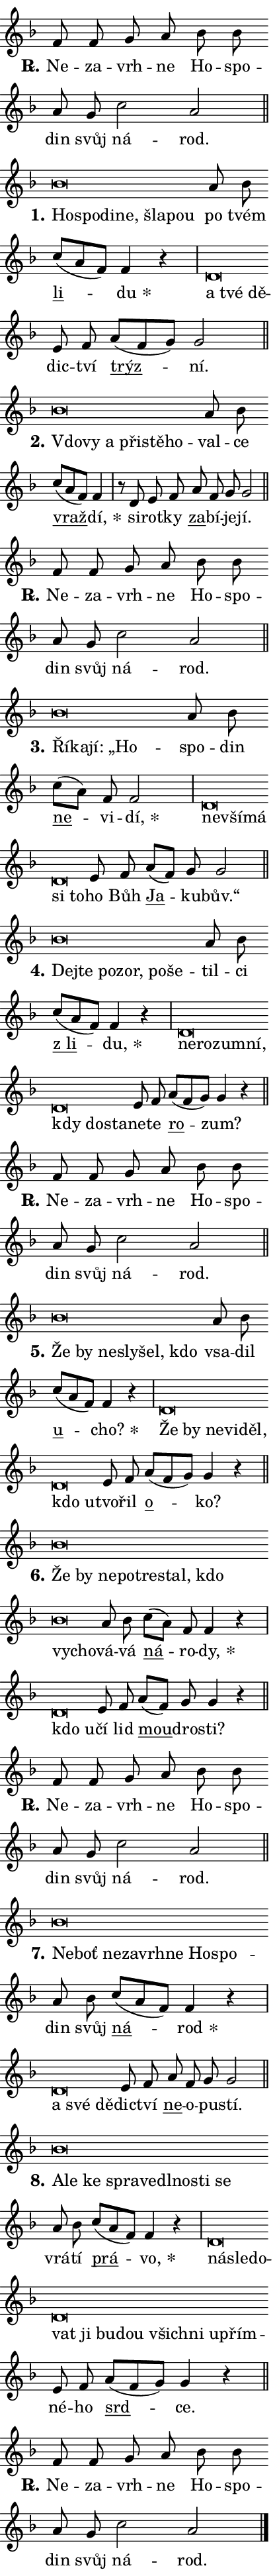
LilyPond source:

\version "2.24.0"
\header { tagline = "" }
\paper {
  indent = 0\cm
  top-margin = 0\cm
  right-margin = 0.13\cm % to fit lyric hyphens
  bottom-margin = 0\cm
  left-margin = 0\cm
  paper-width = 7\cm
  page-breaking = #ly:one-page-breaking
  system-system-spacing.basic-distance = #11
  score-system-spacing.basic-distance = #11
  ragged-last = ##f
}


%% Author: Thomas Morley
%% https://lists.gnu.org/archive/html/lilypond-user/2020-05/msg00002.html
#(define (line-position grob)
"Returns position of @var[grob} in current system:
   @code{'start}, if at first time-step
   @code{'end}, if at last time-step
   @code{'middle} otherwise
"
  (let* ((col (ly:item-get-column grob))
         (ln (ly:grob-object col 'left-neighbor))
         (rn (ly:grob-object col 'right-neighbor))
         (col-to-check-left (if (ly:grob? ln) ln col))
         (col-to-check-right (if (ly:grob? rn) rn col))
         (break-dir-left
           (and
             (ly:grob-property col-to-check-left 'non-musical #f)
             (ly:item-break-dir col-to-check-left)))
         (break-dir-right
           (and
             (ly:grob-property col-to-check-right 'non-musical #f)
             (ly:item-break-dir col-to-check-right))))
        (cond ((eqv? 1 break-dir-left) 'start)
              ((eqv? -1 break-dir-right) 'end)
              (else 'middle))))

#(define (tranparent-at-line-position vctor)
  (lambda (grob)
  "Relying on @code{line-position} select the relevant enry from @var{vctor}.
Used to determine transparency,"
    (case (line-position grob)
      ((end) (not (vector-ref vctor 0)))
      ((middle) (not (vector-ref vctor 1)))
      ((start) (not (vector-ref vctor 2))))))

noteHeadBreakVisibility =
#(define-music-function (break-visibility)(vector?)
"Makes @code{NoteHead}s transparent relying on @var{break-visibility}"
#{
  \override NoteHead.transparent =
    #(tranparent-at-line-position break-visibility)
#})

#(define delete-ledgers-for-transparent-note-heads
  (lambda (grob)
    "Reads whether a @code{NoteHead} is transparent.
If so this @code{NoteHead} is removed from @code{'note-heads} from
@var{grob}, which is supposed to be @code{LedgerLineSpanner}.
As a result ledgers are not printed for this @code{NoteHead}"
    (let* ((nhds-array (ly:grob-object grob 'note-heads))
           (nhds-list
             (if (ly:grob-array? nhds-array)
                 (ly:grob-array->list nhds-array)
                 '()))
           ;; Relies on the transparent-property being done before
           ;; Staff.LedgerLineSpanner.after-line-breaking is executed.
           ;; This is fragile ...
           (to-keep
             (remove
               (lambda (nhd)
                 (ly:grob-property nhd 'transparent #f))
               nhds-list)))
      ;; TODO find a better method to iterate over grob-arrays, similiar
      ;; to filter/remove etc for lists
      ;; For now rebuilt from scratch
      (set! (ly:grob-object grob 'note-heads)  '())
      (for-each
        (lambda (nhd)
          (ly:pointer-group-interface::add-grob grob 'note-heads nhd))
        to-keep))))

squashNotes = {
  \override NoteHead.X-extent = #'(-0.2 . 0.2)
  \override NoteHead.Y-extent = #'(-0.75 . 0)
  \override NoteHead.stencil =
    #(lambda (grob)
       (let ((pos (ly:grob-property grob 'staff-position)))
         (begin
           (if (< pos -7) (display "ERROR: Lower brevis then expected\n") (display "OK: Expected brevis position\n"))
           (if (<= pos -6) ly:text-interface::print ly:note-head::print))))
}
unSquashNotes = {
  \revert NoteHead.X-extent
  \revert NoteHead.Y-extent
  \revert NoteHead.stencil
}

hideNotes = \noteHeadBreakVisibility #begin-of-line-visible
unHideNotes = \noteHeadBreakVisibility #all-visible

% work-around for resetting accidentals
% https://lilypond.org/doc/v2.23/Documentation/notation/displaying-rhythms#unmetered-music
cadenzaMeasure = {
  \cadenzaOff
  \partial 1024 s1024
  \cadenzaOn
}

#(define-markup-command (accent layout props text) (markup?)
  "Underline accented syllable"
  (interpret-markup layout props
    #{\markup \override #'(offset . 4.3) \underline { #text }#}))

responsum = \markup \concat {
  "R" \hspace #-1.05 \path #0.1 #'((moveto 0 0.07) (lineto 0.9 0.8)) \hspace #0.05 "."
}

spaceSize = #0.6828661417322834 % exact space size for TeX Gyre Schola

\layout {
  \context {
    \Staff
    \remove "Time_signature_engraver"
    \override LedgerLineSpanner.after-line-breaking = #delete-ledgers-for-transparent-note-heads
  }
  \context {
    \Lyrics {
      \override LyricSpace.minimum-distance = \spaceSize
      \override LyricText.font-name = #"TeX Gyre Schola"
      \override LyricText.font-size = 1
      \override StanzaNumber.font-name = #"TeX Gyre Schola Bold"
      \override StanzaNumber.font-size = 1
    }
  }
  \context {
    \Score 
    \override NoteHead.text =
      #(lambda (grob) 
        (let ((pos (ly:grob-property grob 'staff-position)))
          #{\markup {
            \combine
              \halign #-0.55 \raise #(if (= pos -6) 0 0.5) \override #'(thickness . 2) \draw-line #'(3.2 . 0)
              \musicglyph "noteheads.sM1"
          }#}))
  }
}

% magnetic-lyrics.ily
%
%   written by
%     Jean Abou Samra <jean@abou-samra.fr>
%     Werner Lemberg <wl@gnu.org>
%
%   adapted by
%     Jiri Hon <jiri.hon@gmail.com>
%
% Version 2022-Apr-15

% https://www.mail-archive.com/lilypond-user@gnu.org/msg149350.html

#(define (Left_hyphen_pointer_engraver context)
   "Collect syllable-hyphen-syllable occurrences in lyrics and store
them in properties.  This engraver only looks to the left.  For
example, if the lyrics input is @code{foo -- bar}, it does the
following.

@itemize @bullet
@item
Set the @code{text} property of the @code{LyricHyphen} grob between
@q{foo} and @q{bar} to @code{foo}.

@item
Set the @code{left-hyphen} property of the @code{LyricText} grob with
text @q{foo} to the @code{LyricHyphen} grob between @q{foo} and
@q{bar}.
@end itemize

Use this auxiliary engraver in combination with the
@code{lyric-@/text::@/apply-@/magnetic-@/offset!} hook."
   (let ((hyphen #f)
         (text #f))
     (make-engraver
      (acknowledgers
       ((lyric-syllable-interface engraver grob source-engraver)
        (set! text grob)))
      (end-acknowledgers
       ((lyric-hyphen-interface engraver grob source-engraver)
        ;(when (not (grob::has-interface grob 'lyric-space-interface))
          (set! hyphen grob)));)
      ((stop-translation-timestep engraver)
       (when (and text hyphen)
         (ly:grob-set-object! text 'left-hyphen hyphen))
       (set! text #f)
       (set! hyphen #f)))))

#(define (lyric-text::apply-magnetic-offset! grob)
   "If the space between two syllables is less than the value in
property @code{LyricText@/.details@/.squash-threshold}, move the right
syllable to the left so that it gets concatenated with the left
syllable.

Use this function as a hook for
@code{LyricText@/.after-@/line-@/breaking} if the
@code{Left_@/hyphen_@/pointer_@/engraver} is active."
   (let ((hyphen (ly:grob-object grob 'left-hyphen #f)))
     (when hyphen
       (let ((left-text (ly:spanner-bound hyphen LEFT)))
         (when (grob::has-interface left-text 'lyric-syllable-interface)
           (let* ((common (ly:grob-common-refpoint grob left-text X))
                  (this-x-ext (ly:grob-extent grob common X))
                  (left-x-ext
                   (begin
                     ;; Trigger magnetism for left-text.
                     (ly:grob-property left-text 'after-line-breaking)
                     (ly:grob-extent left-text common X)))
                  ;; `delta` is the gap width between two syllables.
                  (delta (- (interval-start this-x-ext)
                            (interval-end left-x-ext)))
                  (details (ly:grob-property grob 'details))
                  (threshold (assoc-get 'squash-threshold details 0.2)))
             (when (< delta threshold)
               (let* (;; We have to manipulate the input text so that
                      ;; ligatures crossing syllable boundaries are not
                      ;; disabled.  For languages based on the Latin
                      ;; script this is essentially a beautification.
                      ;; However, for non-Western scripts it can be a
                      ;; necessity.
                      (lt (ly:grob-property left-text 'text))
                      (rt (ly:grob-property grob 'text))
                      (is-space (grob::has-interface hyphen 'lyric-space-interface))
                      (space (if is-space " " ""))
                      (extra-delta (if is-space spaceSize 0))
                      ;; Append new syllable.
                      (ltrt-space (if (and (string? lt) (string? rt))
                                (string-append lt space rt)
                                (make-concat-markup (list lt space rt))))
                      ;; Right-align `ltrt` to the right side.
                      (ltrt-space-markup (grob-interpret-markup
                               grob
                               (make-translate-markup
                                (cons (interval-length this-x-ext) 0)
                                (make-right-align-markup ltrt-space)))))
                 (begin
                   ;; Don't print `left-text`.
                   (ly:grob-set-property! left-text 'stencil #f)
                   ;; Set text and stencil (which holds all collected
                   ;; syllables so far) and shift it to the left.
                   (ly:grob-set-property! grob 'text ltrt-space)
                   (ly:grob-set-property! grob 'stencil ltrt-space-markup)
                   (ly:grob-translate-axis! grob (- (- delta extra-delta)) X))))))))))


#(define (lyric-hyphen::displace-bounds-first grob)
   ;; Make very sure this callback isn't triggered too early.
   (let ((left (ly:spanner-bound grob LEFT))
         (right (ly:spanner-bound grob RIGHT)))
     (ly:grob-property left 'after-line-breaking)
     (ly:grob-property right 'after-line-breaking)
     (ly:lyric-hyphen::print grob)))

squashThreshold = #0.4

\layout {
  \context {
    \Lyrics
    \consists #Left_hyphen_pointer_engraver
    \override LyricText.after-line-breaking =
      #lyric-text::apply-magnetic-offset!
    \override LyricHyphen.stencil = #lyric-hyphen::displace-bounds-first
    \override LyricText.details.squash-threshold = \squashThreshold
    \override LyricHyphen.minimum-distance = 0
    \override LyricHyphen.minimum-length = \squashThreshold
  }
}

squashText = \override LyricText.details.squash-threshold = 9999
unSquashText = \override LyricText.details.squash-threshold = \squashThreshold

leftText = \override LyricText.self-alignment-X = #LEFT
unLeftText = \revert LyricText.self-alignment-X

starOffset = #(lambda (grob) 
                (let ((x_offset (ly:self-alignment-interface::aligned-on-x-parent grob)))
                  (if (= x_offset 0) 0 (+ x_offset 1.2))))

star = #(define-music-function (syllable)(string?)
"Append star separator at the end of a syllable"
#{
  \once \override LyricText.X-offset = #starOffset
  \lyricmode { \markup {
    #syllable
    \override #'((font-name . "TeX Gyre Schola Bold")) \hspace #0.2 \lower #0.65 \larger "*"
  } }
#})

starAccent = #(define-music-function (syllable)(string?)
"Append star separator at the end of a syllable and make accent"
#{
  \once \override LyricText.X-offset = #starOffset
  \lyricmode { \markup {
    \accent #syllable
    \override #'((font-name . "TeX Gyre Schola Bold")) \hspace #0.2 \lower #0.65 \larger "*"
  } }
#})

breath = #(define-music-function (syllable)(string?)
"Append breathing indicator at the end of a syllable"
#{
  \lyricmode { \markup { #syllable "+" } }
#})

optionalBreath = #(define-music-function (syllable)(string?)
"Append optional breathing indicator at the end of a syllable"
#{
  \lyricmode { \markup { #syllable "(+)" } }
#})


\score {
    <<
        \new Voice = "melody" { \cadenzaOn \key f \major \relative { f'8 f g a bes bes \bar "" a g \bar "" c2 a \cadenzaMeasure \bar "||" \break } }
        \new Lyrics \lyricsto "melody" { \lyricmode { \set stanza = \responsum
Ne -- za -- vrh -- ne Ho -- spo -- din svůj ná -- rod. } }
    >>
    \layout {}
}

\score {
    <<
        \new Voice = "melody" { \cadenzaOn \key f \major \relative { \squashNotes bes'\breve*1/16 \hideNotes \breve*1/16 \bar "" \breve*1/16 \bar "" \breve*1/16 \bar "" \breve*1/16 \breve*1/16 \bar "" \unHideNotes \unSquashNotes a8 bes \bar "" c[( a f)] f4 r \cadenzaMeasure \bar "|" \squashNotes d\breve*1/16 \hideNotes \breve*1/16 \breve*1/16 \bar "" \unHideNotes \unSquashNotes e8 f \bar "" a[( f g)] g2 \cadenzaMeasure \bar "||" \break } }
        \new Lyrics \lyricsto "melody" { \lyricmode { \set stanza = "1."
\leftText Ho -- \squashText spo -- di -- ne, šla -- pou \unLeftText \unSquashText po tvém \markup \accent li -- \star du \leftText a \squashText tvé dě -- \unLeftText \unSquashText dic -- tví \markup \accent trýz -- ní. } }
    >>
    \layout {}
}

\score {
    <<
        \new Voice = "melody" { \cadenzaOn \key f \major \relative { \squashNotes bes'\breve*1/16 \hideNotes \breve*1/16 \bar "" \breve*1/16 \bar "" \breve*1/16 \bar "" \breve*1/16 \breve*1/16 \bar "" \unHideNotes \unSquashNotes a8 bes \bar "" c[( a f)] f4 \cadenzaMeasure \bar "|" r8 d e8 f \bar "" a f g g2 \cadenzaMeasure \bar "||" \break } }
        \new Lyrics \lyricsto "melody" { \lyricmode { \set stanza = "2."
\leftText Vdo -- \squashText vy a při -- stě -- ho -- \unLeftText \unSquashText val -- ce \markup \accent vraž -- \star dí, si -- rot -- ky \markup \accent za -- bí -- je -- jí. } }
    >>
    \layout {}
}

\score {
    <<
        \new Voice = "melody" { \cadenzaOn \key f \major \relative { f'8 f g a bes bes \bar "" a g \bar "" c2 a \cadenzaMeasure \bar "||" \break } }
        \new Lyrics \lyricsto "melody" { \lyricmode { \set stanza = \responsum
Ne -- za -- vrh -- ne Ho -- spo -- din svůj ná -- rod. } }
    >>
    \layout {}
}

\score {
    <<
        \new Voice = "melody" { \cadenzaOn \key f \major \relative { \squashNotes bes'\breve*1/16 \hideNotes \breve*1/16 \bar "" \breve*1/16 \breve*1/16 \bar "" \unHideNotes \unSquashNotes a8 bes \bar "" c[( a)] f f2 \cadenzaMeasure \bar "|" \squashNotes d\breve*1/16 \hideNotes \breve*1/16 \bar "" \breve*1/16 \bar "" \breve*1/16 \breve*1/16 \bar "" \unHideNotes \unSquashNotes e8 f \bar "" a[( f)] g g2 \cadenzaMeasure \bar "||" \break } }
        \new Lyrics \lyricsto "melody" { \lyricmode { \set stanza = "3."
\leftText Ří -- \squashText ka -- jí: „Ho -- \unLeftText \unSquashText spo -- din \markup \accent ne -- vi -- \star dí, \leftText ne -- \squashText vší -- má si to -- \unLeftText \unSquashText ho Bůh \markup \accent Ja -- ku -- bův.“ } }
    >>
    \layout {}
}

\score {
    <<
        \new Voice = "melody" { \cadenzaOn \key f \major \relative { \squashNotes bes'\breve*1/16 \hideNotes \breve*1/16 \bar "" \breve*1/16 \bar "" \breve*1/16 \bar "" \breve*1/16 \breve*1/16 \bar "" \unHideNotes \unSquashNotes a8 bes \bar "" c[( a f)] f4 r \cadenzaMeasure \bar "|" \squashNotes d\breve*1/16 \hideNotes \breve*1/16 \bar "" \breve*1/16 \bar "" \breve*1/16 \bar "" \breve*1/16 \bar "" \breve*1/16 \breve*1/16 \bar "" \unHideNotes \unSquashNotes e8 f \bar "" a[( f g)] g4 r \cadenzaMeasure \bar "||" \break } }
        \new Lyrics \lyricsto "melody" { \lyricmode { \set stanza = "4."
\leftText Dej -- \squashText te po -- zor, po -- še -- \unLeftText \unSquashText til -- ci \markup \accent "z li" -- \star du, \leftText ne -- \squashText ro -- zum -- ní, kdy do -- sta -- \unLeftText \unSquashText ne -- te \markup \accent ro -- zum? } }
    >>
    \layout {}
}

\score {
    <<
        \new Voice = "melody" { \cadenzaOn \key f \major \relative { f'8 f g a bes bes \bar "" a g \bar "" c2 a \cadenzaMeasure \bar "||" \break } }
        \new Lyrics \lyricsto "melody" { \lyricmode { \set stanza = \responsum
Ne -- za -- vrh -- ne Ho -- spo -- din svůj ná -- rod. } }
    >>
    \layout {}
}

\score {
    <<
        \new Voice = "melody" { \cadenzaOn \key f \major \relative { \squashNotes bes'\breve*1/16 \hideNotes \breve*1/16 \bar "" \breve*1/16 \bar "" \breve*1/16 \bar "" \breve*1/16 \breve*1/16 \bar "" \unHideNotes \unSquashNotes a8 bes \bar "" c[( a f)] f4 r \cadenzaMeasure \bar "|" \squashNotes d\breve*1/16 \hideNotes \breve*1/16 \bar "" \breve*1/16 \bar "" \breve*1/16 \bar "" \breve*1/16 \bar "" \breve*1/16 \breve*1/16 \bar "" \unHideNotes \unSquashNotes e8 f \bar "" a[( f g)] g4 r \cadenzaMeasure \bar "||" \break } }
        \new Lyrics \lyricsto "melody" { \lyricmode { \set stanza = "5."
\leftText Že \squashText by ne -- sly -- šel, kdo \unLeftText \unSquashText vsa -- dil \markup \accent u -- \star cho? \leftText Že \squashText by ne -- vi -- děl, kdo u -- \unLeftText \unSquashText tvo -- řil \markup \accent o -- ko? } }
    >>
    \layout {}
}

\score {
    <<
        \new Voice = "melody" { \cadenzaOn \key f \major \relative { \squashNotes bes'\breve*1/16 \hideNotes \breve*1/16 \bar "" \breve*1/16 \bar "" \breve*1/16 \bar "" \breve*1/16 \bar "" \breve*1/16 \bar "" \breve*1/16 \bar "" \breve*1/16 \breve*1/16 \bar "" \unHideNotes \unSquashNotes a8 bes \bar "" c[( a)] f f4 r \cadenzaMeasure \bar "|" \squashNotes d\breve*1/16 \hideNotes \breve*1/16 \bar "" \unHideNotes \unSquashNotes e8 f \bar "" a[( f)] g g4 r \cadenzaMeasure \bar "||" \break } }
        \new Lyrics \lyricsto "melody" { \lyricmode { \set stanza = "6."
\leftText Že \squashText by ne -- po -- tre -- stal, kdo vy -- cho -- \unLeftText \unSquashText vá -- vá \markup \accent ná -- ro -- \star dy, \leftText kdo \squashText u -- \unLeftText \unSquashText čí lid \markup \accent mou -- dro -- sti? } }
    >>
    \layout {}
}

\score {
    <<
        \new Voice = "melody" { \cadenzaOn \key f \major \relative { f'8 f g a bes bes \bar "" a g \bar "" c2 a \cadenzaMeasure \bar "||" \break } }
        \new Lyrics \lyricsto "melody" { \lyricmode { \set stanza = \responsum
Ne -- za -- vrh -- ne Ho -- spo -- din svůj ná -- rod. } }
    >>
    \layout {}
}

\score {
    <<
        \new Voice = "melody" { \cadenzaOn \key f \major \relative { \squashNotes bes'\breve*1/16 \hideNotes \breve*1/16 \bar "" \breve*1/16 \bar "" \breve*1/16 \bar "" \breve*1/16 \bar "" \breve*1/16 \bar "" \breve*1/16 \breve*1/16 \bar "" \unHideNotes \unSquashNotes a8 bes \bar "" c[( a f)] f4 r \cadenzaMeasure \bar "|" \squashNotes d\breve*1/16 \hideNotes \breve*1/16 \breve*1/16 \bar "" \unHideNotes \unSquashNotes e8 f \bar "" a f g g2 \cadenzaMeasure \bar "||" \break } }
        \new Lyrics \lyricsto "melody" { \lyricmode { \set stanza = "7."
\leftText Ne -- \squashText boť ne -- za -- vrh -- ne Ho -- spo -- \unLeftText \unSquashText din svůj \markup \accent ná -- \star rod \leftText a \squashText své dě -- \unLeftText \unSquashText dic -- tví \markup \accent ne -- o -- pu -- stí. } }
    >>
    \layout {}
}

\score {
    <<
        \new Voice = "melody" { \cadenzaOn \key f \major \relative { \squashNotes bes'\breve*1/16 \hideNotes \breve*1/16 \bar "" \breve*1/16 \bar "" \breve*1/16 \bar "" \breve*1/16 \bar "" \breve*1/16 \bar "" \breve*1/16 \bar "" \breve*1/16 \breve*1/16 \bar "" \unHideNotes \unSquashNotes a8 bes \bar "" c[( a f)] f4 r \cadenzaMeasure \bar "|" \squashNotes d\breve*1/16 \hideNotes \breve*1/16 \bar "" \breve*1/16 \bar "" \breve*1/16 \bar "" \breve*1/16 \bar "" \breve*1/16 \bar "" \breve*1/16 \bar "" \breve*1/16 \bar "" \breve*1/16 \bar "" \breve*1/16 \breve*1/16 \bar "" \unHideNotes \unSquashNotes e8 f \bar "" a[( f g)] g4 r \cadenzaMeasure \bar "||" \break } }
        \new Lyrics \lyricsto "melody" { \lyricmode { \set stanza = "8."
\leftText A -- \squashText le ke spra -- ve -- dl -- no -- sti se \unLeftText \unSquashText vrá -- tí \markup \accent prá -- \star vo, \leftText ná -- \squashText sle -- do -- vat ji bu -- dou všich -- ni u -- přím -- \unLeftText \unSquashText né -- ho \markup \accent srd -- ce. } }
    >>
    \layout {}
}

\score {
    <<
        \new Voice = "melody" { \cadenzaOn \key f \major \relative { f'8 f g a bes bes \bar "" a g \bar "" c2 a \cadenzaMeasure \bar "||" \break } \bar "|." }
        \new Lyrics \lyricsto "melody" { \lyricmode { \set stanza = \responsum
Ne -- za -- vrh -- ne Ho -- spo -- din svůj ná -- rod. } }
    >>
    \layout {}
}
